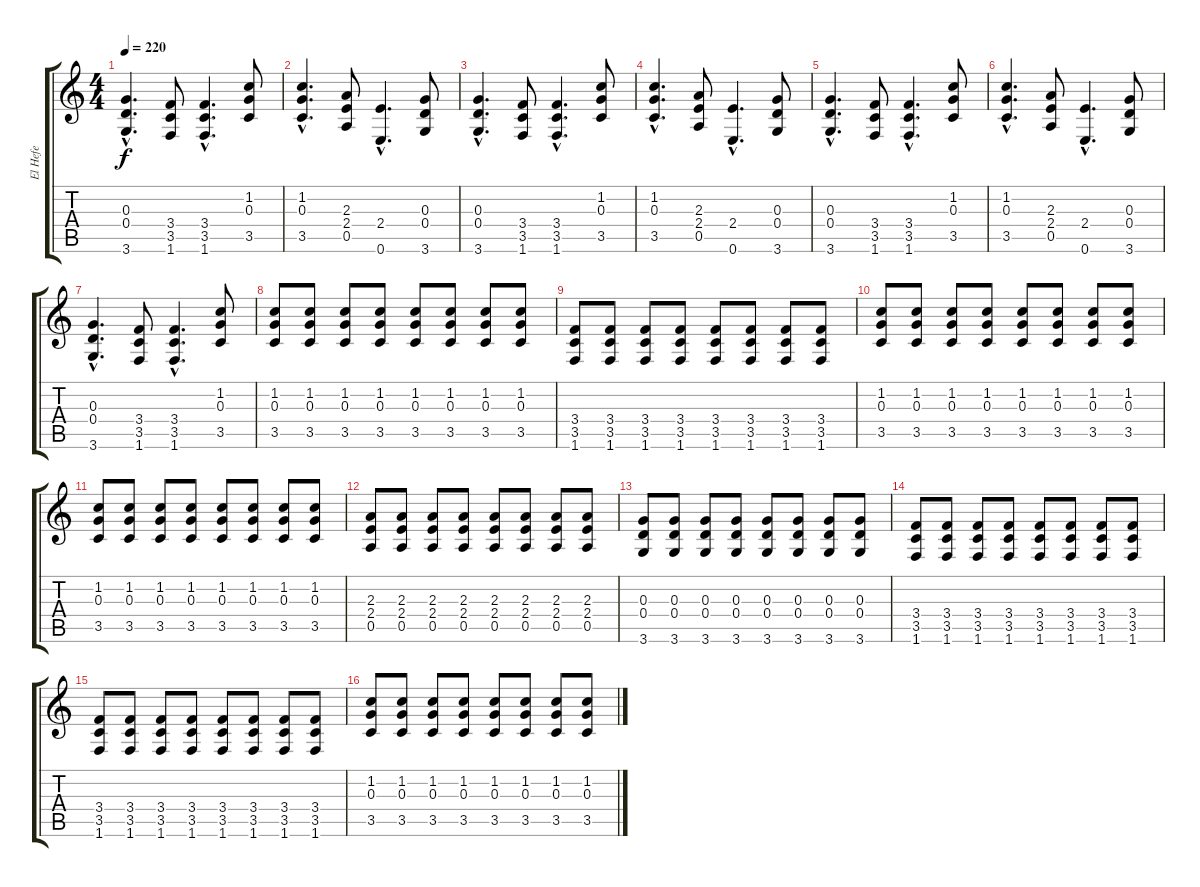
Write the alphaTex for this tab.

\track ("El Hefe" "El Hefe") {instrument overdrivenguitar}
\staff {score tabs}
\tuning (E4 B3 G3 D3 A2 E2) {hide}
\ts (4 4)
\tempo 220
\clef g2
\ks c
(0.3{hac} 0.4{hac} 3.6{hac}).4{d dy f} (3.4 3.5 1.6).8 (3.4{hac} 3.5{hac} 1.6{hac}).4{d} (1.2 0.3 3.5).8 |
(1.2{hac} 0.3{hac} 3.5{hac}).4{d} (2.3 2.4 0.5).8 (2.4{hac} 0.6{hac}).4{d} (0.3 0.4 3.6).8 |
(0.3{hac} 0.4{hac} 3.6{hac}).4{d} (3.4 3.5 1.6).8 (3.4{hac} 3.5{hac} 1.6{hac}).4{d} (1.2 0.3 3.5).8 |
(1.2{hac} 0.3{hac} 3.5{hac}).4{d} (2.3 2.4 0.5).8 (2.4{hac} 0.6{hac}).4{d} (0.3 0.4 3.6).8 |
(0.3{hac} 0.4{hac} 3.6{hac}).4{d} (3.4 3.5 1.6).8 (3.4{hac} 3.5{hac} 1.6{hac}).4{d} (1.2 0.3 3.5).8 |
(1.2{hac} 0.3{hac} 3.5{hac}).4{d} (2.3 2.4 0.5).8 (2.4{hac} 0.6{hac}).4{d} (0.3 0.4 3.6).8 |
(0.3{hac} 0.4{hac} 3.6{hac}).4{d} (3.4 3.5 1.6).8 (3.4{hac} 3.5{hac} 1.6{hac}).4{d} (1.2 0.3 3.5).8 |
(1.2 0.3 3.5).8 (1.2 0.3 3.5).8 (1.2 0.3 3.5).8 (1.2 0.3 3.5).8 (1.2 0.3 3.5).8 (1.2 0.3 3.5).8 (1.2 0.3 3.5).8 (1.2 0.3 3.5).8 |
(3.4 3.5 1.6).8 (3.4 3.5 1.6).8 (3.4 3.5 1.6).8 (3.4 3.5 1.6).8 (3.4 3.5 1.6).8 (3.4 3.5 1.6).8 (3.4 3.5 1.6).8 (3.4 3.5 1.6).8 |
(1.2 0.3 3.5).8 (1.2 0.3 3.5).8 (1.2 0.3 3.5).8 (1.2 0.3 3.5).8 (1.2 0.3 3.5).8 (1.2 0.3 3.5).8 (1.2 0.3 3.5).8 (1.2 0.3 3.5).8 |
(1.2 0.3 3.5).8 (1.2 0.3 3.5).8 (1.2 0.3 3.5).8 (1.2 0.3 3.5).8 (1.2 0.3 3.5).8 (1.2 0.3 3.5).8 (1.2 0.3 3.5).8 (1.2 0.3 3.5).8 |
(2.3 2.4 0.5).8 (2.3 2.4 0.5).8 (2.3 2.4 0.5).8 (2.3 2.4 0.5).8 (2.3 2.4 0.5).8 (2.3 2.4 0.5).8 (2.3 2.4 0.5).8 (2.3 2.4 0.5).8 |
(0.3 0.4 3.6).8 (0.3 0.4 3.6).8 (0.3 0.4 3.6).8 (0.3 0.4 3.6).8 (0.3 0.4 3.6).8 (0.3 0.4 3.6).8 (0.3 0.4 3.6).8 (0.3 0.4 3.6).8 |
(3.4 3.5 1.6).8 (3.4 3.5 1.6).8 (3.4 3.5 1.6).8 (3.4 3.5 1.6).8 (3.4 3.5 1.6).8 (3.4 3.5 1.6).8 (3.4 3.5 1.6).8 (3.4 3.5 1.6).8 |
(3.4 3.5 1.6).8 (3.4 3.5 1.6).8 (3.4 3.5 1.6).8 (3.4 3.5 1.6).8 (3.4 3.5 1.6).8 (3.4 3.5 1.6).8 (3.4 3.5 1.6).8 (3.4 3.5 1.6).8 |
(1.2 0.3 3.5).8 (1.2 0.3 3.5).8 (1.2 0.3 3.5).8 (1.2 0.3 3.5).8 (1.2 0.3 3.5).8 (1.2 0.3 3.5).8 (1.2 0.3 3.5).8 (1.2 0.3 3.5).8
